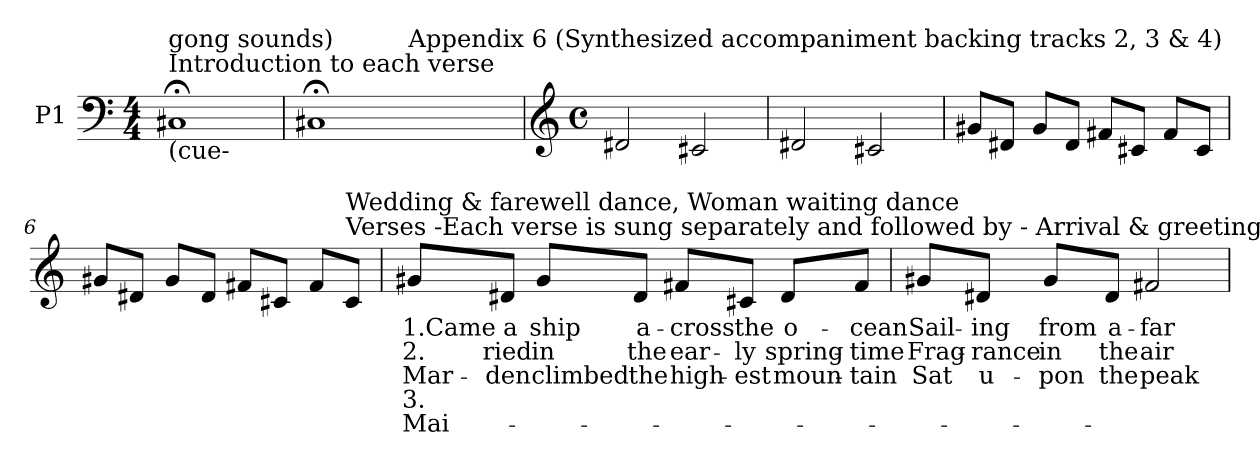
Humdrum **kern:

**kern	**text	**text	**text	**text	**text
*part1	*part1	*part1	*part1	*part1	*part1
*staff1	*staff1	*staff1	*staff1	*staff1	*staff1
*I"P1	*	*	*	*	*
!!LO:PB:g=z
*clefF4	*	*	*	*	*
*k[]	*	*	*	*	*
*C:	*	*	*	*	*
*M4/4	*	*	*	*	*
=1	=1	=1	=1	=1	=1
!LO:TX:a:t=Introduction to each verse	!	!	!	!	!
!LO:TX:b:t=(cue-	!	!	!	!	!
!LO:TX:t=gong sounds)	!	!	!	!	!
1C#X;i	.	.	.	.	.
=2	=2	=2	=2	=2	=2
*^	*	*	*	*	*
1C#X;i	4ryy	.	.	.	.	.
.	16ryy	.	.	.	.	.
.	32ryy	.	.	.	.	.
.	64ryy	.	.	.	.	.
.	256..ryy	.	.	.	.	.
!	!LO:TX:a:t=Appendix 6 (Synthesized accompaniment backing tracks 2, 3 & 4)	!	!	!	!	!
.	2ryy	.	.	.	.	.
.	8ryy	.	.	.	.	.
.	128ryy	.	.	.	.	.
.	1024ryy	.	.	.	.	.
*v	*v	*	*	*	*	*
=3	=3	=3	=3	=3	=3
*clefG2	*	*	*	*	*
*M4/4	*	*	*	*	*
*met(c)	*	*	*	*	*
*^	*	*	*	*	*
!LO:TX:a:t=Tuned bells/chimes	!	!	!	!	!	!
*v	*v	*	*	*	*	*
2d#Xi/	.	.	.	.	.
2c#Xi/	.	.	.	.	.
=4	=4	=4	=4	=4	=4
2d#Xi/	.	.	.	.	.
2c#Xi/	.	.	.	.	.
=5	=5	=5	=5	=5	=5
8g#Xi/L	.	.	.	.	.
8d#Xi/J	.	.	.	.	.
8g#i/L	.	.	.	.	.
8d#i/J	.	.	.	.	.
8f#Xi/L	.	.	.	.	.
8c#Xi/J	.	.	.	.	.
8f#i/L	.	.	.	.	.
8c#i/J	.	.	.	.	.
!!LO:LB:g=z
=6	=6	=6	=6	=6	=6
8g#Xi/L	.	.	.	.	.
8d#Xi/J	.	.	.	.	.
8g#i/L	.	.	.	.	.
8d#i/J	.	.	.	.	.
8f#Xi/L	.	.	.	.	.
8c#Xi/J	.	.	.	.	.
8f#i/L	.	.	.	.	.
!LO:TX:a:t=Verses -Each verse is sung separately and followed by - Arrival & greeting dance,	!	!	!	!	!
!LO:TX:t=Wedding & farewell dance, Woman waiting dance	!	!	!	!	!
8c#i/J	.	.	.	.	.
=7	=7	=7	=7	=7	=7
!	!LO:LY:b:color=#000000	!LO:LY:b:color=#000000	!LO:LY:b:color=#000000	!LO:LY:b:color=#000000	!LO:LY:b:color=#000000
8g#Xi/L	1.Came	2.	Mar-	3.	Mai-
!	!LO:LY:b:color=#000000	!LO:LY:b:color=#000000	!LO:LY:b:color=#000000	!	!
8d#Xi/J	a	-ried	-den	.	.
!	!LO:LY:b:color=#000000	!LO:LY:b:color=#000000	!LO:LY:b:color=#000000	!	!
8g#i/L	ship	in	climbed	.	.
!	!LO:LY:b:color=#000000	!LO:LY:b:color=#000000	!LO:LY:b:color=#000000	!	!
8d#i/J	a-	the	the	.	.
!	!LO:LY:b:color=#000000	!LO:LY:b:color=#000000	!LO:LY:b:color=#000000	!	!
8f#Xi/L	-cross	ear-	high-	.	.
!	!LO:LY:b:color=#000000	!LO:LY:b:color=#000000	!LO:LY:b:color=#000000	!	!
8c#Xi/J	the	-ly	-est	.	.
!	!LO:LY:b:color=#000000	!LO:LY:b:color=#000000	!LO:LY:b:color=#000000	!	!
8d#i/L	o-	spring-	moun-	.	.
!	!LO:LY:b:color=#000000	!LO:LY:b:color=#000000	!LO:LY:b:color=#000000	!	!
8f#i/J	-cean	-time	-tain	.	.
=8	=8	=8	=8	=8	=8
!	!LO:LY:b:color=#000000	!LO:LY:b:color=#000000	!LO:LY:b:color=#000000	!	!
8g#Xi/L	Sail-	Frag-	Sat	.	.
!	!LO:LY:b:color=#000000	!LO:LY:b:color=#000000	!LO:LY:b:color=#000000	!	!
8d#Xi/J	-ing	-rance	u-	.	.
!	!LO:LY:b:color=#000000	!LO:LY:b:color=#000000	!LO:LY:b:color=#000000	!	!
8g#i/L	from	in	-pon	.	.
!	!LO:LY:b:color=#000000	!LO:LY:b:color=#000000	!LO:LY:b:color=#000000	!	!
8d#i/J	a-	the	the	.	.
!	!LO:LY:b:color=#000000	!LO:LY:b:color=#000000	!LO:LY:b:color=#000000	!	!
2f#Xi/	-far	air	peak	.	.
=	=	=	=	=	=
*-	*-	*-	*-	*-	*-
